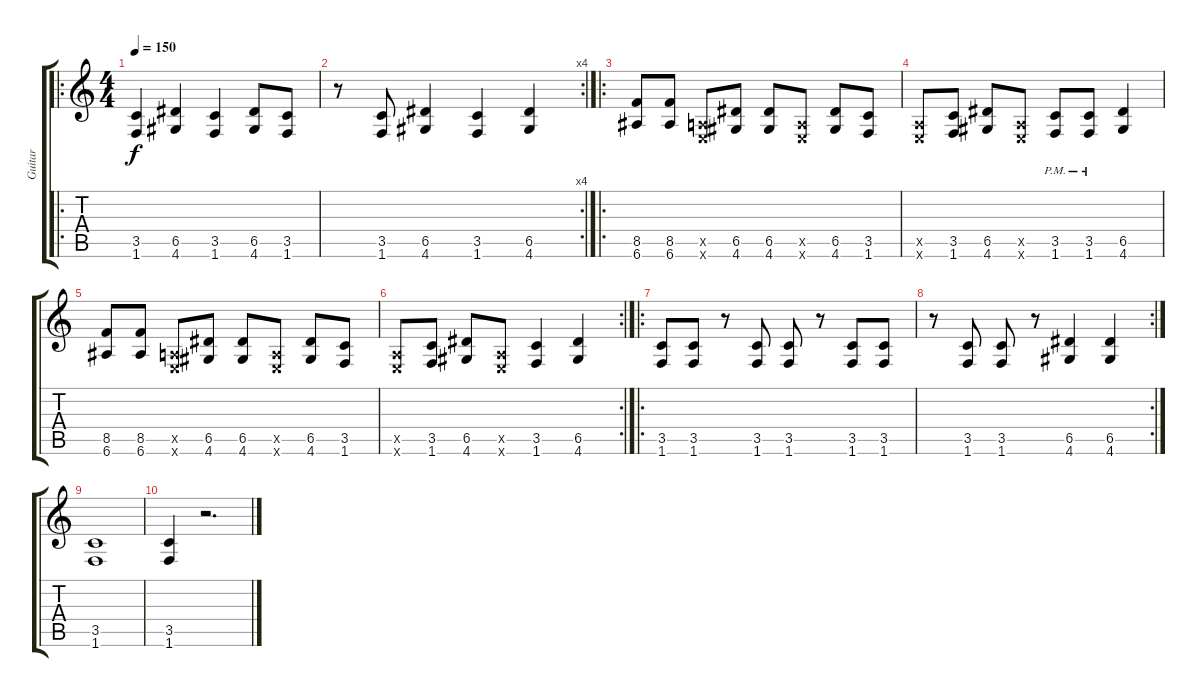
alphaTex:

\track ("Guitar" "Guitar") {instrument distortionguitar}
\staff {score tabs}
\tuning (E4 B3 G3 D3 A2 E2) {hide}
\ro
\ts (4 4)
\tempo 150
\clef g2
\ks c
(3.5 1.6).4{dy f} (6.5 4.6).4 (3.5 1.6).4 (6.5 4.6).8 (3.5 1.6).8 |
\rc 4
r.8 (3.5 1.6).8 (6.5 4.6).4 (3.5 1.6).4 (6.5 4.6).4 |
\ro
(8.5 6.6).8 (8.5 6.6).8 (0.5{x} 0.6{x}).8 (6.5 4.6).8 (6.5 4.6).8 (0.5{x} 0.6{x}).8 (6.5 4.6).8 (3.5 1.6).8 |
(0.5{x} 0.6{x}).8 (3.5 1.6).8 (6.5 4.6).8 (0.5{x} 0.6{x}).8 (3.5{pm} 1.6{pm}).8 (3.5{pm} 1.6{pm}).8 (6.5 4.6).4 |
(8.5 6.6).8 (8.5 6.6).8 (0.5{x} 0.6{x}).8 (6.5 4.6).8 (6.5 4.6).8 (0.5{x} 0.6{x}).8 (6.5 4.6).8 (3.5 1.6).8 |
\rc 2
(0.5{x} 0.6{x}).8 (3.5 1.6).8 (6.5 4.6).8 (0.5{x} 0.6{x}).8 (3.5 1.6).4 (6.5 4.6).4 |
\ro
(3.5 1.6).8 (3.5 1.6).8 r.8 (3.5 1.6).8 (3.5 1.6).8 r.8 (3.5 1.6).8 (3.5 1.6).8 |
\rc 2
r.8 (3.5 1.6).8 (3.5 1.6).8 r.8 (6.5 4.6).4 (6.5 4.6).4 |
(3.5 1.6).1 |
(3.5 1.6).4 r.2{d}
